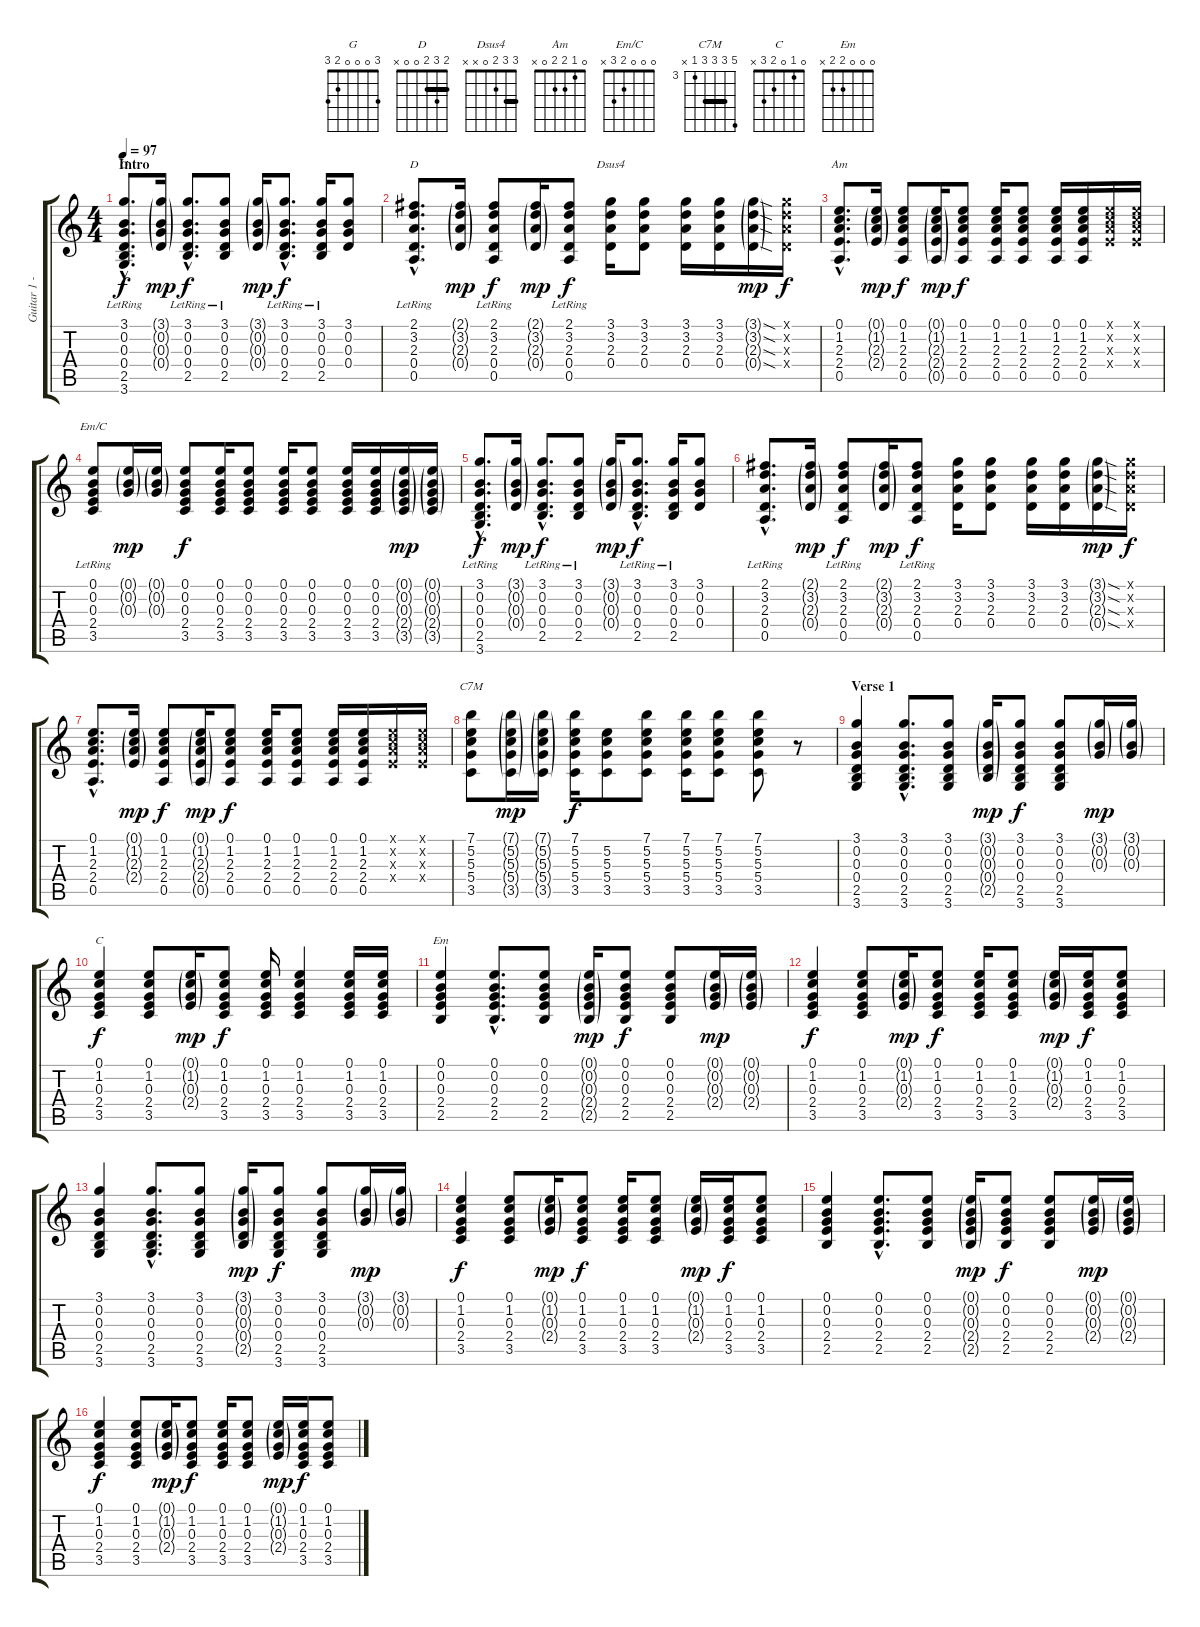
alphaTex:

\track ("Guitar 1 - John F" "Guitar 1 -") {instrument acousticguitarsteel}
\staff {score tabs}
\tuning (E4 B3 G3 D3 A2 E2) {hide}
\chord ("G" 3 0 0 0 2 3)
\chord ("D" 2 3 2 0 0 x) {barre 2}
\chord ("Dsus4" 3 3 2 0 x x) {barre 3}
\chord ("Am" 0 1 2 2 0 x)
\chord ("Em/C" 0 0 0 2 3 x)
\chord ("C7M" 7 5 5 5 3 x) {firstfret 3 barre 5}
\chord ("C" 0 1 0 2 3 x)
\chord ("Em" 0 0 0 2 2 x)
\ts (4 4)
\section ("" "Intro")
\tempo 97
\clef g2
\ks c
(3.1{hac} 0.2{hac} 0.3{hac} 0.4{hac} 2.5{hac lr} 3.6{hac lr}).8{d ch "G" dy f instrument acousticguitarsteel} (3.1{g} 0.2{g} 0.3{g} 0.4{g}).16{dy mp} (3.1{hac} 0.2{hac} 0.3{hac} 0.4{hac} 2.5{hac lr}).8{d dy f} (3.1 0.2 0.3 0.4 2.5{lr}).8 (3.1{g} 0.2{g} 0.3{g} 0.4{g}).16{dy mp} (3.1{hac lr} 0.2{hac lr} 0.3{hac lr} 0.4{hac lr} 2.5{hac lr}).8{d dy f} (3.1 0.2 0.3 0.4 2.5{lr}).16 (3.1 0.2 0.3 0.4).8 |
(2.1{hac} 3.2{hac} 2.3{hac} 0.4{hac} 0.5{hac lr}).8{d ch "D"} (2.1{g} 3.2{g} 2.3{g} 0.4{g}).16{dy mp} (2.1 3.2 2.3 0.4 0.5{lr}).8{dy f} (2.1{g} 3.2{g} 2.3{g} 0.4{g}).16{dy mp} (2.1 3.2 2.3 0.4 0.5{lr}).8{dy f} (3.1 3.2 2.3 0.4).16{ch "Dsus4"} (3.1 3.2 2.3 0.4).8 (3.1 3.2 2.3 0.4).16 (3.1 3.2 2.3 0.4).16 (3.1{sod g} 3.2{sod g} 2.3{sod g} 0.4{sod g}).16{dy mp} (3.1{x} 3.2{x} 2.3{x} 0.4{x}).16{dy f} |
(0.1{hac} 1.2{hac} 2.3{hac} 2.4{hac} 0.5{hac}).8{d ch "Am"} (0.1{g} 1.2{g} 2.3{g} 2.4{g}).16{dy mp} (0.1 1.2 2.3 2.4 0.5).8{dy f} (0.1{g} 1.2{g} 2.3{g} 2.4{g} 0.5{g}).16{dy mp} (0.1 1.2 2.3 2.4 0.5).8{dy f} (0.1 1.2 2.3 2.4 0.5).16 (0.1 1.2 2.3 2.4 0.5).8 (0.1 1.2 2.3 2.4 0.5).16 (0.1 1.2 2.3 2.4 0.5).16 (0.1{x} 1.2{x} 2.3{x} 2.4{x}).16 (0.1{x} 1.2{x} 2.3{x} 2.4{x}).16 |
(0.1{lr} 0.2{lr} 0.3{lr} 2.4{lr} 3.5{lr}).8{ch "Em/C"} (0.1{g} 0.2{g} 0.3{g}).16{dy mp} (0.1{g} 0.2{g} 0.3{g}).16 (0.1 0.2 0.3 2.4 3.5).8{dy f} (0.1 0.2 0.3 2.4 3.5).16 (0.1 0.2 0.3 2.4 3.5).8 (0.1 0.2 0.3 2.4 3.5).16 (0.1 0.2 0.3 2.4 3.5).8 (0.1 0.2 0.3 2.4 3.5).16 (0.1 0.2 0.3 2.4 3.5).16 (0.1{g} 0.2{g} 0.3{g} 2.4{g} 3.5{g}).16{dy mp} (0.1{g} 0.2{g} 0.3{g} 2.4{g} 3.5{g}).16 |
(3.1{hac} 0.2{hac} 0.3{hac} 0.4{hac} 2.5{hac lr} 3.6{hac lr}).8{d dy f} (3.1{g} 0.2{g} 0.3{g} 0.4{g}).16{dy mp} (3.1{hac} 0.2{hac} 0.3{hac} 0.4{hac} 2.5{hac lr}).8{d dy f} (3.1 0.2 0.3 0.4 2.5{lr}).8 (3.1{g} 0.2{g} 0.3{g} 0.4{g}).16{dy mp} (3.1{hac lr} 0.2{hac lr} 0.3{hac lr} 0.4{hac lr} 2.5{hac lr}).8{d dy f} (3.1 0.2 0.3 0.4 2.5{lr}).16 (3.1 0.2 0.3 0.4).8 |
(2.1{hac} 3.2{hac} 2.3{hac} 0.4{hac} 0.5{hac lr}).8{d} (2.1{g} 3.2{g} 2.3{g} 0.4{g}).16{dy mp} (2.1 3.2 2.3 0.4 0.5{lr}).8{dy f} (2.1{g} 3.2{g} 2.3{g} 0.4{g}).16{dy mp} (2.1 3.2 2.3 0.4 0.5{lr}).8{dy f} (3.1 3.2 2.3 0.4).16 (3.1 3.2 2.3 0.4).8 (3.1 3.2 2.3 0.4).16 (3.1 3.2 2.3 0.4).16 (3.1{sod g} 3.2{sod g} 2.3{sod g} 0.4{sod g}).16{dy mp} (3.1{x} 3.2{x} 2.3{x} 0.4{x}).16{dy f} |
(0.1{hac} 1.2{hac} 2.3{hac} 2.4{hac} 0.5{hac}).8{d} (0.1{g} 1.2{g} 2.3{g} 2.4{g}).16{dy mp} (0.1 1.2 2.3 2.4 0.5).8{dy f} (0.1{g} 1.2{g} 2.3{g} 2.4{g} 0.5{g}).16{dy mp} (0.1 1.2 2.3 2.4 0.5).8{dy f} (0.1 1.2 2.3 2.4 0.5).16 (0.1 1.2 2.3 2.4 0.5).8 (0.1 1.2 2.3 2.4 0.5).16 (0.1 1.2 2.3 2.4 0.5).16 (0.1{x} 1.2{x} 2.3{x} 2.4{x}).16 (0.1{x} 1.2{x} 2.3{x} 2.4{x}).16 |
(7.1 5.2 5.3 5.4 3.5).8{ch "C7M"} (7.1{g} 5.2{g} 5.3{g} 5.4{g} 3.5{g}).16{dy mp} (7.1{g} 5.2{g} 5.3{g} 5.4{g} 3.5{g}).16 (7.1 5.2 5.3 5.4 3.5).16{dy f} (5.2 5.3 5.4 3.5).8 (7.1 5.2 5.3 5.4 3.5).8 (7.1 5.2 5.3 5.4 3.5).16 (7.1 5.2 5.3 5.4 3.5).8 (7.1 5.2 5.3 5.4 3.5).8 r.8 |
\section ("" "Verse 1")
(3.1 0.2 0.3 0.4 2.5 3.6).4 (3.1{hac} 0.2{hac} 0.3{hac} 0.4{hac} 2.5{hac} 3.6{hac}).8{d} (3.1 0.2 0.3 0.4 2.5 3.6).8 (3.1{g} 0.2{g} 0.3{g} 0.4{g} 2.5{g}).16{dy mp} (3.1 0.2 0.3 0.4 2.5 3.6).8{dy f} (3.1 0.2 0.3 0.4 2.5 3.6).8 (3.1{g} 0.2{g} 0.3{g}).16{dy mp} (3.1{g} 0.2{g} 0.3{g}).16 |
(0.1 1.2 0.3 2.4 3.5).4{ch "C" dy f} (0.1 1.2 0.3 2.4 3.5).8 (0.1{g} 1.2{g} 0.3{g} 2.4{g}).16{dy mp} (0.1 1.2 0.3 2.4 3.5).8{dy f} (0.1 1.2 0.3 2.4 3.5).16 (0.1 1.2 0.3 2.4 3.5).4 (0.1 1.2 0.3 2.4 3.5).16 (0.1 1.2 0.3 2.4 3.5).16 |
(0.1 0.2 0.3 2.4 2.5).4{ch "Em"} (0.1{hac} 0.2{hac} 0.3{hac} 2.4{hac} 2.5{hac}).8{d} (0.1 0.2 0.3 2.4 2.5).8 (0.1{g} 0.2{g} 0.3{g} 2.4{g} 2.5{g}).16{dy mp} (0.1 0.2 0.3 2.4 2.5).8{dy f} (0.1 0.2 0.3 2.4 2.5).8 (0.1{g} 0.2{g} 0.3{g} 2.4{g}).16{dy mp} (0.1{g} 0.2{g} 0.3{g} 2.4{g}).16 |
(0.1 1.2 0.3 2.4 3.5).4{dy f} (0.1 1.2 0.3 2.4 3.5).8 (0.1{g} 1.2{g} 0.3{g} 2.4{g}).16{dy mp} (0.1 1.2 0.3 2.4 3.5).8{dy f} (0.1 1.2 0.3 2.4 3.5).16 (0.1 1.2 0.3 2.4 3.5).8 (0.1{g} 1.2{g} 0.3{g} 2.4{g}).16{dy mp} (0.1 1.2 0.3 2.4 3.5).16{dy f} (0.1 1.2 0.3 2.4 3.5).8 |
(3.1 0.2 0.3 0.4 2.5 3.6).4 (3.1{hac} 0.2{hac} 0.3{hac} 0.4{hac} 2.5{hac} 3.6{hac}).8{d} (3.1 0.2 0.3 0.4 2.5 3.6).8 (3.1{g} 0.2{g} 0.3{g} 0.4{g} 2.5{g}).16{dy mp} (3.1 0.2 0.3 0.4 2.5 3.6).8{dy f} (3.1 0.2 0.3 0.4 2.5 3.6).8 (3.1{g} 0.2{g} 0.3{g}).16{dy mp} (3.1{g} 0.2{g} 0.3{g}).16 |
(0.1 1.2 0.3 2.4 3.5).4{dy f} (0.1 1.2 0.3 2.4 3.5).8 (0.1{g} 1.2{g} 0.3{g} 2.4{g}).16{dy mp} (0.1 1.2 0.3 2.4 3.5).8{dy f} (0.1 1.2 0.3 2.4 3.5).16 (0.1 1.2 0.3 2.4 3.5).8 (0.1{g} 1.2{g} 0.3{g} 2.4{g}).16{dy mp} (0.1 1.2 0.3 2.4 3.5).16{dy f} (0.1 1.2 0.3 2.4 3.5).8 |
(0.1 0.2 0.3 2.4 2.5).4 (0.1{hac} 0.2{hac} 0.3{hac} 2.4{hac} 2.5{hac}).8{d} (0.1 0.2 0.3 2.4 2.5).8 (0.1{g} 0.2{g} 0.3{g} 2.4{g} 2.5{g}).16{dy mp} (0.1 0.2 0.3 2.4 2.5).8{dy f} (0.1 0.2 0.3 2.4 2.5).8 (0.1{g} 0.2{g} 0.3{g} 2.4{g}).16{dy mp} (0.1{g} 0.2{g} 0.3{g} 2.4{g}).16 |
(0.1 1.2 0.3 2.4 3.5).4{dy f} (0.1 1.2 0.3 2.4 3.5).8 (0.1{g} 1.2{g} 0.3{g} 2.4{g}).16{dy mp} (0.1 1.2 0.3 2.4 3.5).8{dy f} (0.1 1.2 0.3 2.4 3.5).16 (0.1 1.2 0.3 2.4 3.5).8 (0.1{g} 1.2{g} 0.3{g} 2.4{g}).16{dy mp} (0.1 1.2 0.3 2.4 3.5).16{dy f} (0.1 1.2 0.3 2.4 3.5).8
